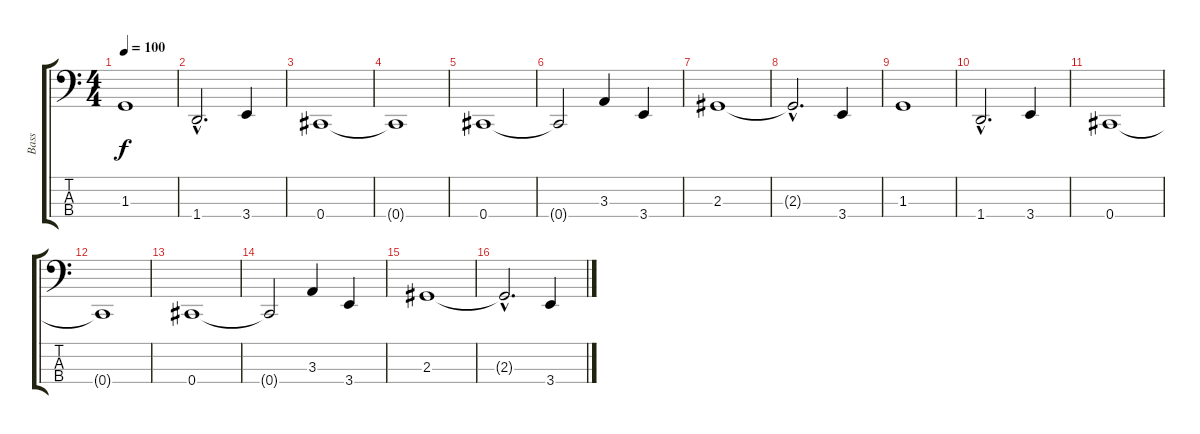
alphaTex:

\track ("Bass" "Bass") {instrument electricbasspick}
\staff {score tabs}
\tuning (E2 B1 Gb1 Db1) {hide}
\ts (4 4)
\tempo 100
\clef f4
\ks c
1.3.1{dy f} |
1.4{hac}.2{d} 3.4.4 |
0.4.1 |
0.4{t}.1 |
0.4.1 |
0.4{t}.2 3.3.4 3.4.4 |
2.3.1 |
2.3{hac t}.2{d} 3.4.4 |
1.3.1 |
1.4{hac}.2{d} 3.4.4 |
0.4.1 |
0.4{t}.1 |
0.4.1 |
0.4{t}.2 3.3.4 3.4.4 |
2.3.1 |
2.3{hac t}.2{d} 3.4.4
